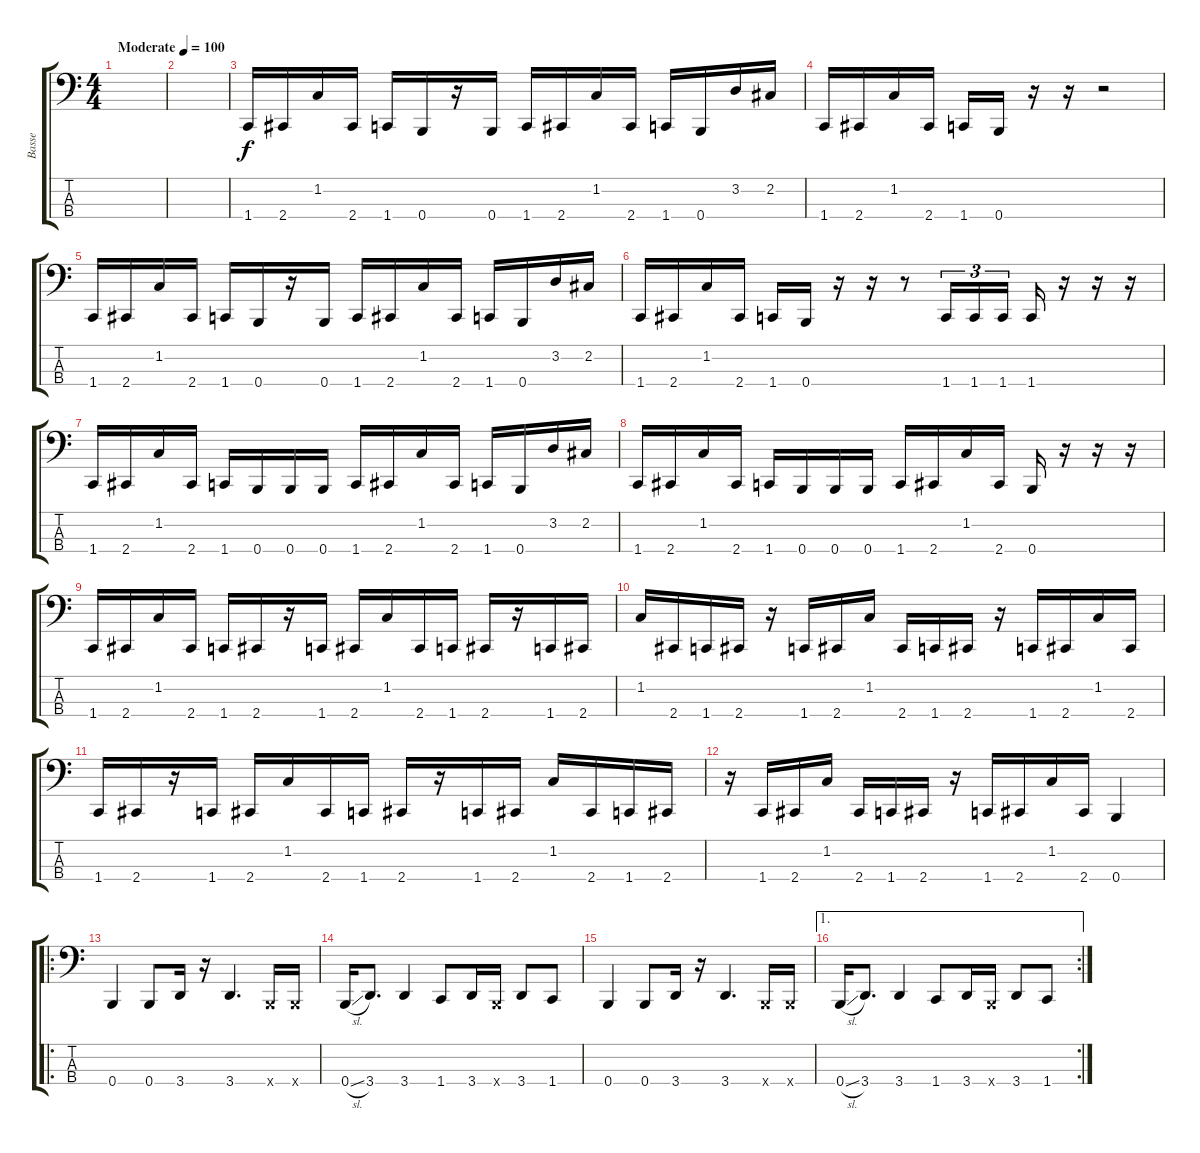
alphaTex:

\track ("Basse" "Basse") {instrument electricbassfinger}
\staff {score tabs}
\tuning (E2 B1 Gb1 B0) {hide}
\ts (4 4)
\tempo (100 "Moderate")
\clef f4
\ks c
|
|
1.4.16 2.4.16 1.2.16 2.4.16 1.4.16 0.4.16 r.16 0.4.16 1.4.16 2.4.16 1.2.16 2.4.16 1.4.16 0.4.16 3.2.16 2.2.16 |
1.4.16 2.4.16 1.2.16 2.4.16 1.4.16 0.4.16 r.16 r.16 r.2 |
1.4.16 2.4.16 1.2.16 2.4.16 1.4.16 0.4.16 r.16 0.4.16 1.4.16 2.4.16 1.2.16 2.4.16 1.4.16 0.4.16 3.2.16 2.2.16 |
1.4.16 2.4.16 1.2.16 2.4.16 1.4.16 0.4.16 r.16 r.16 r.8 1.4.16{tu (3 2)} 1.4.16{tu (3 2)} 1.4.16{tu (3 2)} 1.4.16 r.16 r.16 r.16 |
1.4.16 2.4.16 1.2.16 2.4.16 1.4.16 0.4.16 0.4.16 0.4.16 1.4.16 2.4.16 1.2.16 2.4.16 1.4.16 0.4.16 3.2.16 2.2.16 |
1.4.16 2.4.16 1.2.16 2.4.16 1.4.16 0.4.16 0.4.16 0.4.16 1.4.16 2.4.16 1.2.16 2.4.16 0.4.16 r.16 r.16 r.16 |
1.4.16 2.4.16 1.2.16 2.4.16 1.4.16 2.4.16 r.16 1.4.16 2.4.16 1.2.16 2.4.16 1.4.16 2.4.16 r.16 1.4.16 2.4.16 |
1.2.16 2.4.16 1.4.16 2.4.16 r.16 1.4.16 2.4.16 1.2.16 2.4.16 1.4.16 2.4.16 r.16 1.4.16 2.4.16 1.2.16 2.4.16 |
1.4.16 2.4.16 r.16 1.4.16 2.4.16 1.2.16 2.4.16 1.4.16 2.4.16 r.16 1.4.16 2.4.16 1.2.16 2.4.16 1.4.16 2.4.16 |
r.16 1.4.16 2.4.16 1.2.16 2.4.16 1.4.16 2.4.16 r.16 1.4.16 2.4.16 1.2.16 2.4.16 0.4.4 |
\ro
0.4.4 0.4.8 3.4.16 r.16 3.4.4{d} 0.4{x}.16 0.4{x}.16 |
0.4{sl}.16 3.4.8{d} 3.4.4 1.4.8 3.4.16 0.4{x}.16 3.4.8 1.4.8 |
0.4.4 0.4.8 3.4.16 r.16 3.4.4{d} 0.4{x}.16 0.4{x}.16 |
\ae 1
\rc 2
0.4{sl}.16 3.4.8{d} 3.4.4 1.4.8 3.4.16 0.4{x}.16 3.4.8 1.4.8
